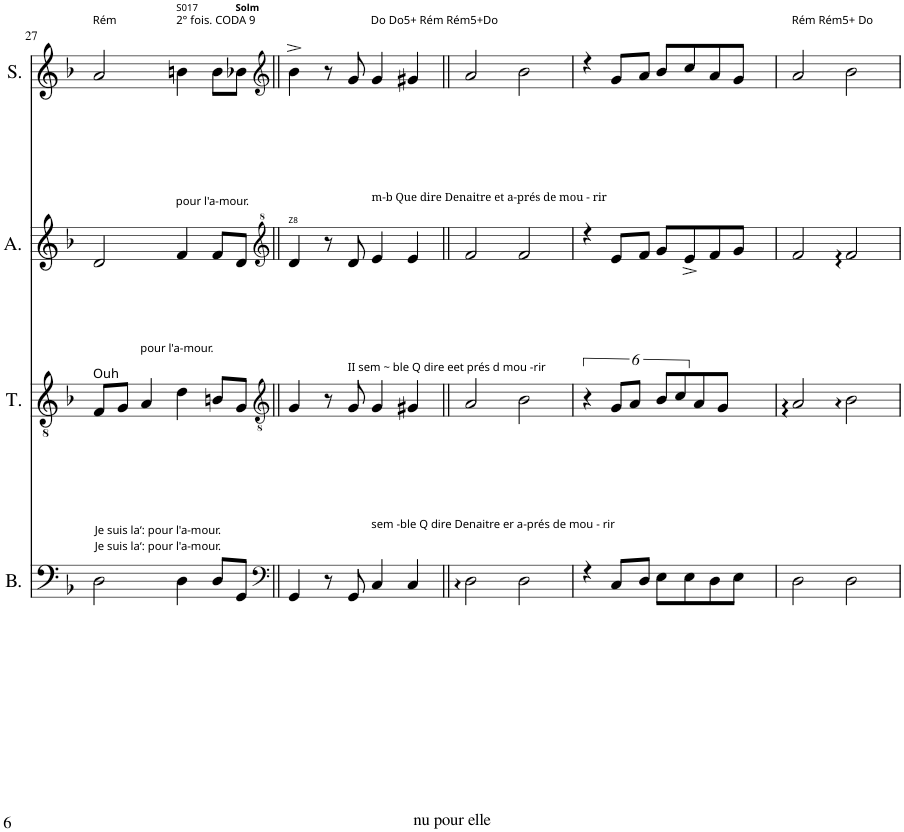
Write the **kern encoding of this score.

**kern	**kern	**kern	**kern
*part4	*part3	*part2	*part1
*staff4	*staff3	*staff2	*staff1
*I"Bass	*I"Ténor	*I"Alto	*I"Soprano
*I'B.	*I'T.	*I'A.	*I'S.
!!LO:PB:g=z
*clefF4	*clefGv2	*clefG2	*clefG2
*k[b-]	*k[b-]	*k[b-]	*k[b-]
*M2/2	*M2/2	*M2/2	*M2/2
=27	=27	=27	=27
!	!	!	!LO:TX:a:t=Rém
!	!	!LO:TX:b:t=Ouh	!
!	!LO:TX:b:t=Je suis la‘&colon; pour l'a-mour.	!	!
!	!LO:TX:b:t=Je suis la‘&colon; pour l'a-mour.	!	!
2D\	8F/L	2d/	2a/
.	8G/J	.	.
!	!LO:TX:a:t=pour l'a-mour.	!	!
.	4A/	.	.
!	!	!	!LO:TX:a:t=2° fois. CODA 9
!	!	!	!LO:TX:a:t=S017
!	!	!	!LO:TX:b:t=pour l'a-mour.
4D\	4d\	4f/	4bn\
8D/L	8Bn/L	8f/L	8b\L
!	!	!	!LO:TX:a:B:t=Solm
8GG/J	8G/J	8d/J	8b-X\J
=28||	=28||	=28||	=28||
*clefF4	*clefGv2	*clefG^2	*clefG2
!	!	!	!LO:TX:b:t=Z8
4GG/	4G/	4dd/	4b-^\
8r	8r	8r	8r
!	!	!LO:TX:b:t=II sem ~ ble Q dire eet prés d mou -rir	!
8GG/	8G/	8dd/	8g/
!	!	!	!LO:TX:a:t=Do Do5+ Rém Rém5+Do
!	!	!	!LO:TX:b:t=m-b Que dire Denaitre et a-prés de mou - rir
!	!LO:TX:b:t=sem -ble Q dire Denaitre er a-prés de mou - rir	!	!
4C/	4G/	4ee/	4g/
4C/	4G#X/	4ee/	4g#X/
=29||	=29||	=29||	=29||
2D\	2A/	2ff/	2a/
2D\	2B-\	2ff/	2b-\
=30	=30	=30	=30
*^	*	*^	*^
4r	6ryy	6r	4r	6ryy	4r	6ryy
.	8C/L	12G/L	.	8ee/L	.	8g/L
!LO:N:vis=16.	!	!	!LO:N:vis=16.	!	!LO:N:vis=16.	!
12ryy	.	12A/J	12ryy	.	12ryy	.
.	8D/J	.	.	8ff/J	.	8a/J
8E\L	.	12B-/L	8gg/L	.	8b-/L	.
.	12%7ryy	12c/	.	12%7ryy	.	12%7ryy
8E\	.	.	8ee^/	.	8cc/	.
.	.	8A/	.	.	.	.
8D\	.	.	8ff/	.	8a/	.
.	.	8G/J	.	.	.	.
8E\J	.	.	8gg/J	.	8g/J	.
.	.	4ryy	.	.	.	.
!LO:N:vis=8.	!	!	!LO:N:vis=8.	!	!LO:N:vis=8.	!
6ryy	.	.	6ryy	.	6ryy	.
*	*	*	*v	*v	*	*
*v	*v	*	*	*v	*v
=31	=31	=31	=31
!	!	!	!LO:TX:a:t=Rém Rém5+ Do
2D\	2A/	2ff/	2a/
2D\	2B-\	2ff/	2b-\
=	=	=	=
*-	*-	*-	*-
